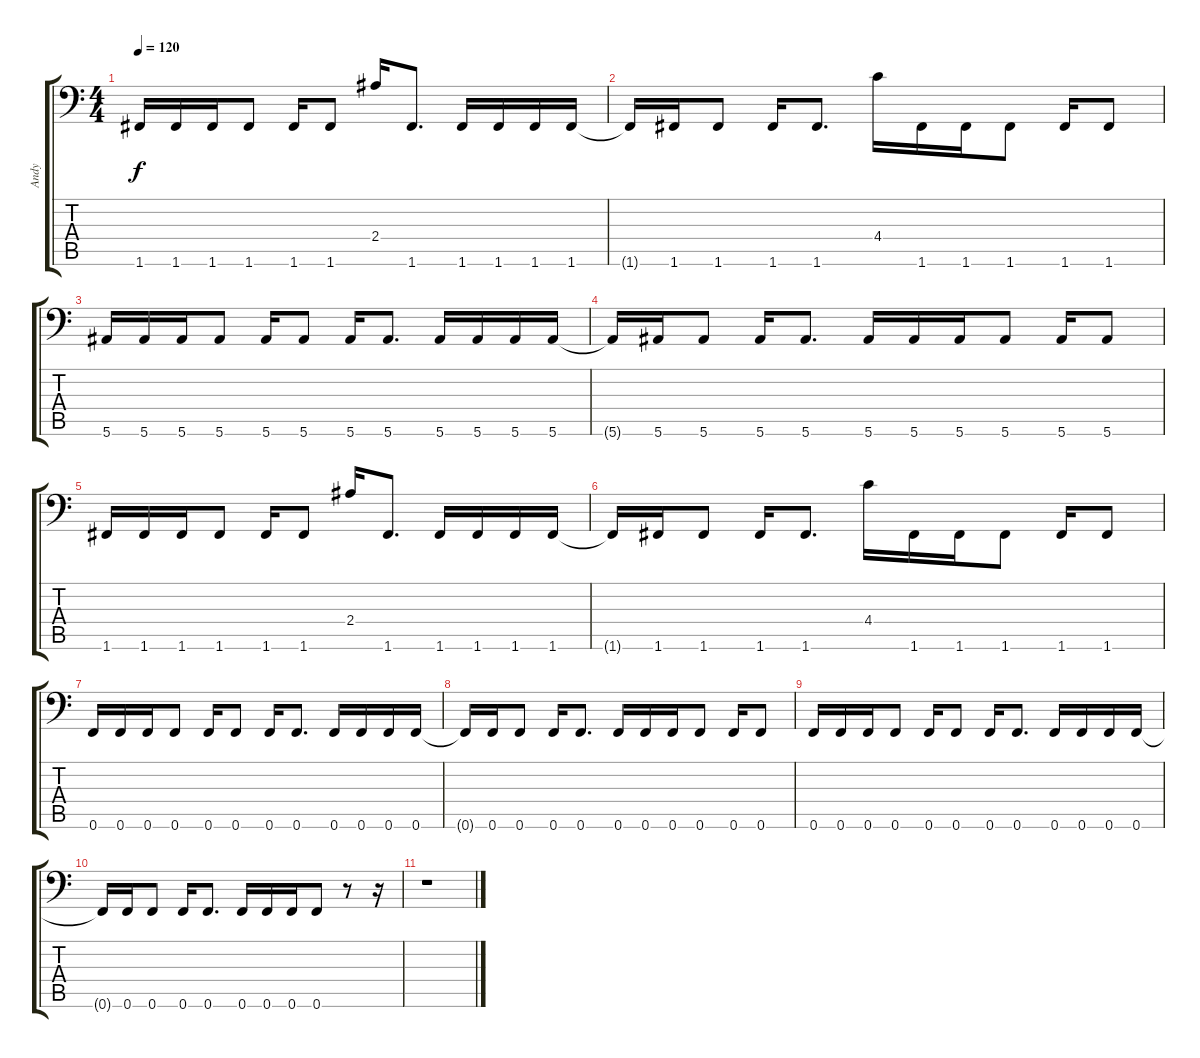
\track ("Andy" "Andy") {instrument overdrivenguitar}
\staff {score tabs}
\tuning (Bb3 F3 Db3 Ab2 Eb2 F1) {hide}
\ts (4 4)
\tempo 120
\clef f4
\ks c
1.6.16{dy f} 1.6.16 1.6.16 1.6.8 1.6.16 1.6.8 2.4.16 1.6.8{d} 1.6.16 1.6.16 1.6.16 1.6.16 |
1.6{t}.16 1.6.16 1.6.8 1.6.16 1.6.8{d} 4.4.16 1.6.16 1.6.16 1.6.8 1.6.16 1.6.8 |
5.6.16 5.6.16 5.6.16 5.6.8 5.6.16 5.6.8 5.6.16 5.6.8{d} 5.6.16 5.6.16 5.6.16 5.6.16 |
5.6{t}.16 5.6.16 5.6.8 5.6.16 5.6.8{d} 5.6.16 5.6.16 5.6.16 5.6.8 5.6.16 5.6.8 |
1.6.16 1.6.16 1.6.16 1.6.8 1.6.16 1.6.8 2.4.16 1.6.8{d} 1.6.16 1.6.16 1.6.16 1.6.16 |
1.6{t}.16 1.6.16 1.6.8 1.6.16 1.6.8{d} 4.4.16 1.6.16 1.6.16 1.6.8 1.6.16 1.6.8 |
0.6.16 0.6.16 0.6.16 0.6.8 0.6.16 0.6.8 0.6.16 0.6.8{d} 0.6.16 0.6.16 0.6.16 0.6.16 |
0.6{t}.16 0.6.16 0.6.8 0.6.16 0.6.8{d} 0.6.16 0.6.16 0.6.16 0.6.8 0.6.16 0.6.8 |
0.6.16 0.6.16 0.6.16 0.6.8 0.6.16 0.6.8 0.6.16 0.6.8{d} 0.6.16 0.6.16 0.6.16 0.6.16 |
0.6{t}.16 0.6.16 0.6.8 0.6.16 0.6.8{d} 0.6.16 0.6.16 0.6.16 0.6.8 r.8 r.16 |
r.1
